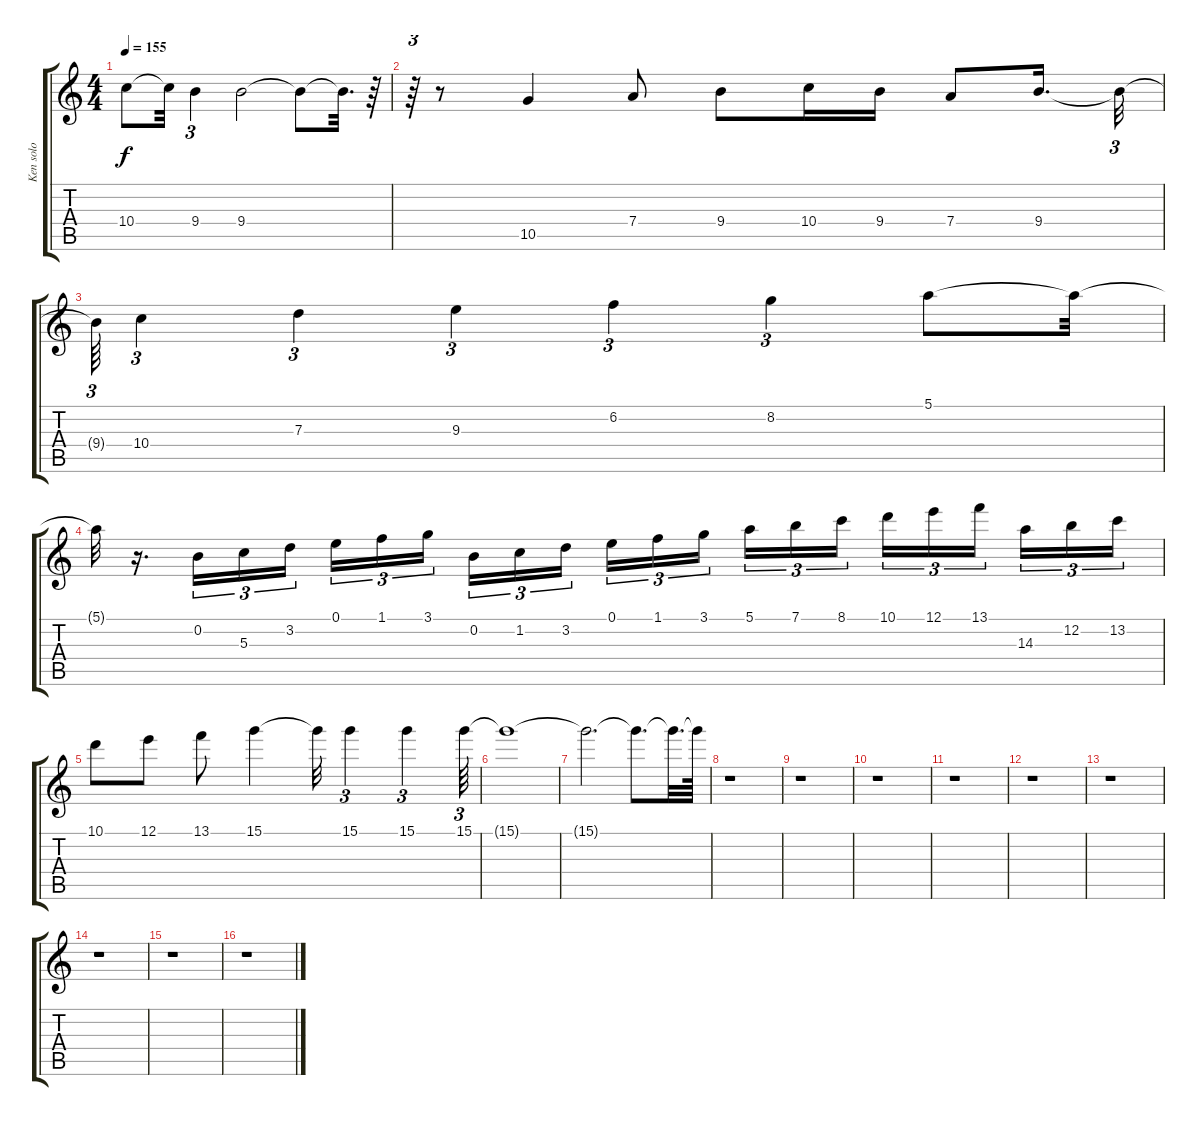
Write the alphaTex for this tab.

\track ("Ken solo" "Ken solo") {instrument distortionguitar}
\staff {score tabs}
\tuning (E4 B3 G3 D3 A2 E2) {hide}
\ts (4 4)
\tempo 155
\clef g2
\ks c
10.4{t}.8{dy f} 10.4{t}.32 9.4.4{tu (3 2)} 9.4.2 9.4{t}.8 9.4{t}.32{d} r.64 |
r.64{tu (3 2)} r.8 10.5.4 7.4.8 9.4.8 10.4.16 9.4.16 7.4.8 9.4.16{d} 9.4{t}.32{tu (3 2)} |
9.4{t}.64{tu (3 2)} 10.4.4{tu (3 2)} 7.3.4{tu (3 2)} 9.3.4{tu (3 2)} 6.2.4{tu (3 2)} 8.2.4{tu (3 2)} 5.1.8 5.1{t}.32 |
5.1{t}.32 r.16{d} 0.2.16{tu (3 2)} 5.3.16{tu (3 2)} 3.2.16{tu (3 2)} 0.1.16{tu (3 2)} 1.1.16{tu (3 2)} 3.1.16{tu (3 2) beam splitsecondary} 0.2.16{tu (3 2)} 1.2.16{tu (3 2)} 3.2.16{tu (3 2)} 0.1.16{tu (3 2)} 1.1.16{tu (3 2)} 3.1.16{tu (3 2) beam splitsecondary} 5.1.16{tu (3 2)} 7.1.16{tu (3 2)} 8.1.16{tu (3 2)} 10.1.16{tu (3 2)} 12.1.16{tu (3 2)} 13.1.16{tu (3 2) beam splitsecondary} 14.3.16{tu (3 2)} 12.2.16{tu (3 2)} 13.2.16{tu (3 2)} |
10.1.8 12.1.8 13.1.8 15.1.4 15.1{t}.32 15.1.4{tu (3 2)} 15.1.4{tu (3 2)} 15.1.64{tu (3 2)} |
15.1{t}.1 |
15.1{t}.2{d} 15.1{t}.8{d} 15.1{t}.32{d} 15.1{t}.64 |
r.1 |
r.1 |
r.1 |
r.1 |
r.1 |
r.1 |
r.1 |
r.1 |
r.1
